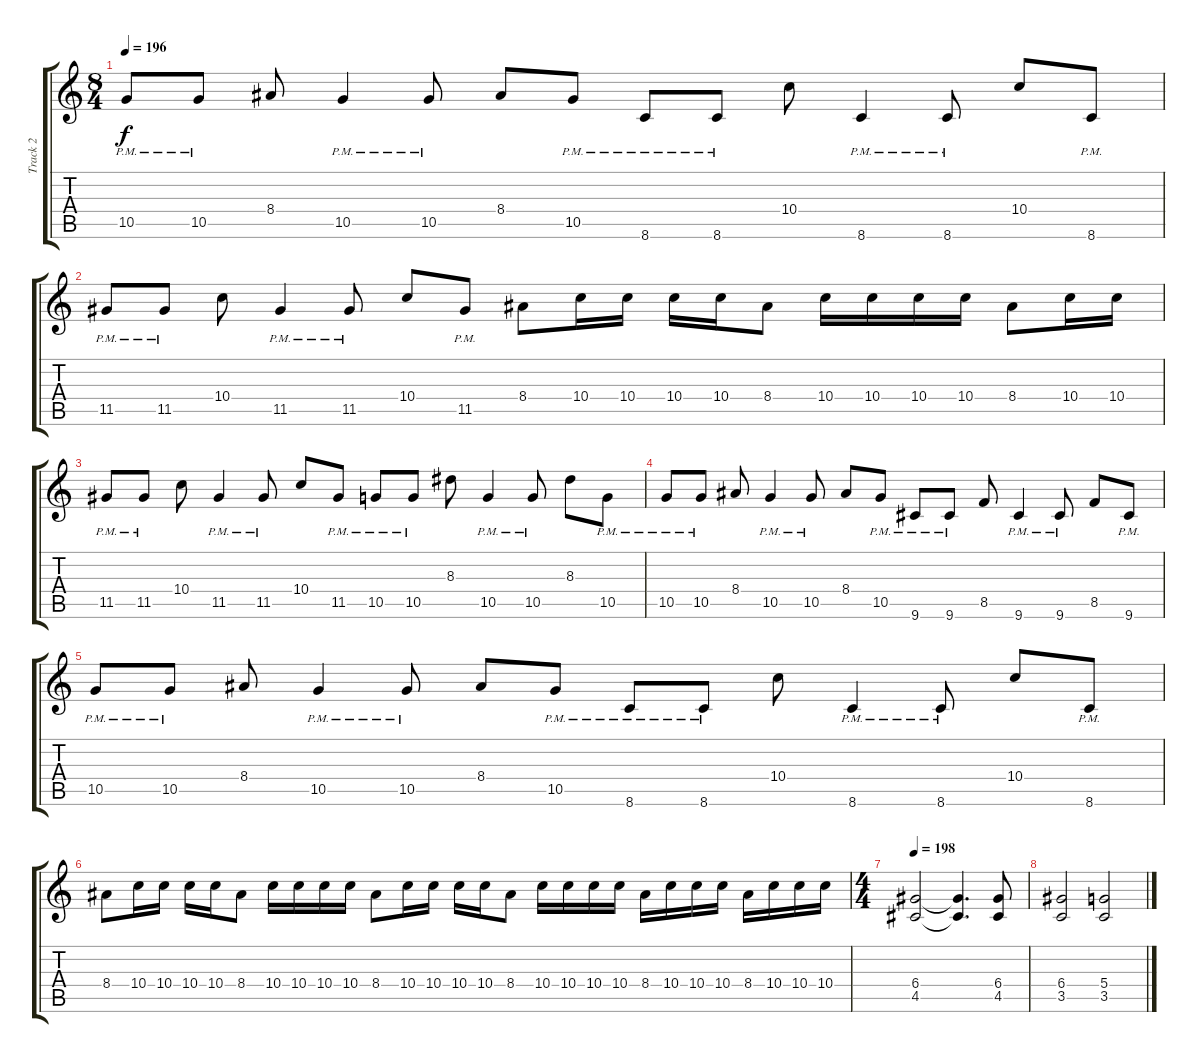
\track ("Track 2" "Track 2") {instrument distortionguitar}
\staff {score tabs}
\tuning (E4 B3 G3 D3 A2 E2) {hide}
\ts (8 4)
\tempo 196
\clef g2
\ks c
10.5{pm}.8{dy f} 10.5{pm}.8 8.4.8 10.5{pm}.4 10.5{pm}.8 8.4.8 10.5{pm}.8 8.6{pm}.8 8.6{pm}.8 10.4.8 8.6{pm}.4 8.6{pm}.8 10.4.8 8.6{pm}.8 |
11.5{pm}.8 11.5{pm}.8 10.4.8 11.5{pm}.4 11.5{pm}.8 10.4.8 11.5{pm}.8 8.4.8 10.4.16 10.4.16 10.4.16 10.4.16 8.4.8 10.4.16 10.4.16 10.4.16 10.4.16 8.4.8 10.4.16 10.4.16 |
11.5{pm}.8 11.5{pm}.8 10.4.8 11.5{pm}.4 11.5{pm}.8 10.4.8 11.5{pm}.8 10.5{pm}.8 10.5{pm}.8 8.3.8 10.5{pm}.4 10.5{pm}.8 8.3.8 10.5{pm}.8 |
10.5{pm}.8 10.5{pm}.8 8.4.8 10.5{pm}.4 10.5{pm}.8 8.4.8 10.5{pm}.8 9.6{pm}.8 9.6{pm}.8 8.5.8 9.6{pm}.4 9.6{pm}.8 8.5.8 9.6{pm}.8 |
10.5{pm}.8 10.5{pm}.8 8.4.8 10.5{pm}.4 10.5{pm}.8 8.4.8 10.5{pm}.8 8.6{pm}.8 8.6{pm}.8 10.4.8 8.6{pm}.4 8.6{pm}.8 10.4.8 8.6{pm}.8 |
8.4.8 10.4.16 10.4.16 10.4.16 10.4.16 8.4.8 10.4.16 10.4.16 10.4.16 10.4.16 8.4.8 10.4.16 10.4.16 10.4.16 10.4.16 8.4.8 10.4.16 10.4.16 10.4.16 10.4.16 8.4.16 10.4.16 10.4.16 10.4.16 8.4.16 10.4.16 10.4.16 10.4.16 |
\ts (4 4)
\tempo 198
(6.4 4.5).2 (6.4{t} 4.5{t}).4{d} (6.4 4.5).8 |
(6.4 3.5).2 (5.4 3.5).2
